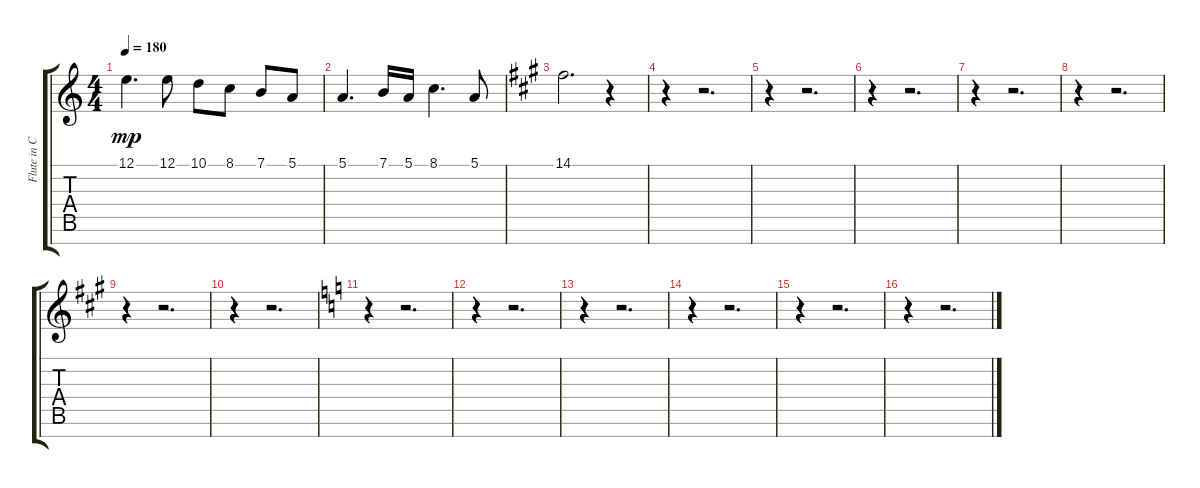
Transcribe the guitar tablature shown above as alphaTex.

\track ("Flute in C" "Flute in C") {instrument flute}
\staff {score tabs}
\tuning (E4 B3 G3 D3 A2 E2 B1) {hide}
\ts (4 4)
\tempo 180
\clef g2
\ks c
12.1.4{d dy mp} 12.1.8 10.1.8 8.1.8 7.1.8 5.1.8 |
5.1.4{d} 7.1.16 5.1.16 8.1.4{d} 5.1.8 |
\ks a
14.1.2{d} r.4 |
r.4 r.2{d} |
r.4 r.2{d} |
r.4 r.2{d} |
r.4 r.2{d} |
r.4 r.2{d} |
r.4 r.2{d} |
r.4 r.2{d} |
\ks c
r.4 r.2{d} |
r.4 r.2{d} |
r.4 r.2{d} |
r.4 r.2{d} |
r.4 r.2{d} |
r.4 r.2{d}
